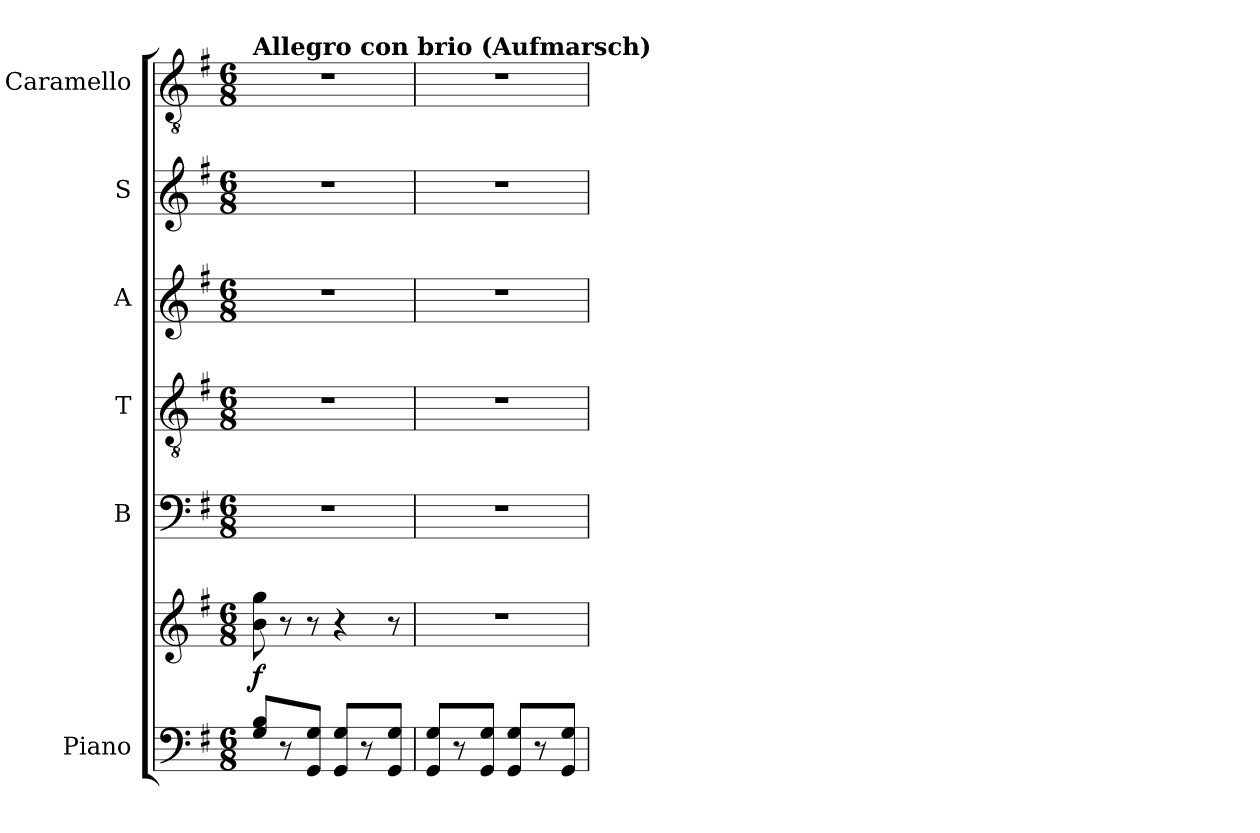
**kern	**kern	**dynam	**kern	**kern	**kern	**kern	**kern
*part6	*part6	*part6	*part5	*part4	*part3	*part2	*part1
*staff7	*staff6	*staff6/7	*staff5	*staff4	*staff3	*staff2	*staff1
*I"Piano	*	*	*I"B	*I"T	*I"A	*I"S	*I"Caramello
*I'Pno	*	*	*I'B	*I'T	*I'A	*I'S	*
*clefF4	*clefG2	*	*clefF4	*clefGv2	*clefG2	*clefG2	*clefGv2
*k[f#]	*k[f#]	*	*k[f#]	*k[f#]	*k[f#]	*k[f#]	*k[f#]
*M6/8	*M6/8	*	*M6/8	*M6/8	*M6/8	*M6/8	*M6/8
=1	=1	=1	=1	=1	=1	=1	=1
!	!	!	!	!	!	!	!LO:TX:a:B:t=Allegro con brio (Aufmarsch)
!	!	!LO:DY:b	!	!	!	!	!
8G/ 8B/L	8b\ 8gg\	f	2.r	2.r	2.r	2.r	2.r
8r	8r	.	.	.	.	.	.
8GG/ 8G/J	8r	.	.	.	.	.	.
8GG/ 8G/L	4r	.	.	.	.	.	.
8r	.	.	.	.	.	.	.
8GG/ 8G/J	8r	.	.	.	.	.	.
=2	=2	=2	=2	=2	=2	=2	=2
8GG/ 8G/L	2.r	.	2.r	2.r	2.r	2.r	2.r
8r	.	.	.	.	.	.	.
8GG/ 8G/J	.	.	.	.	.	.	.
8GG/ 8G/L	.	.	.	.	.	.	.
8r	.	.	.	.	.	.	.
8GG/ 8G/J	.	.	.	.	.	.	.
=	=	=	=	=	=	=	=
*-	*-	*-	*-	*-	*-	*-	*-
